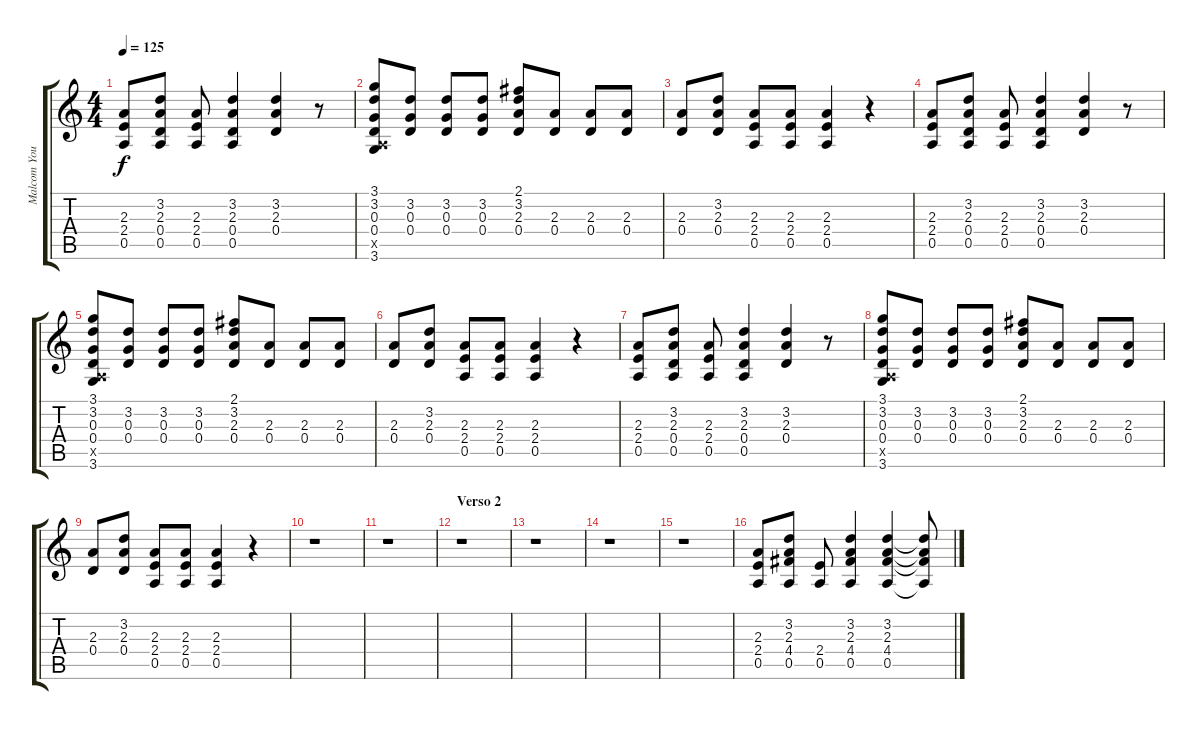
\track ("Malcom Young" "Malcom You") {instrument distortionguitar}
\staff {score tabs}
\tuning (E4 B3 G3 D3 A2 E2) {hide}
\ts (4 4)
\tempo 125
\clef g2
\ks c
(2.3 2.4 0.5).8{dy f} (3.2 2.3 0.4 0.5).8 (2.3 2.4 0.5).8 (3.2 2.3 0.4 0.5).4 (3.2 2.3 0.4).4 r.8 |
(3.1 3.2 0.3 0.4 0.5{x} 3.6).8 (3.2 0.3 0.4).8 (3.2 0.3 0.4).8 (3.2 0.3 0.4).8 (2.1 3.2 2.3 0.4).8 (2.3 0.4).8 (2.3 0.4).8 (2.3 0.4).8 |
(2.3 0.4).8 (3.2 2.3 0.4).8 (2.3 2.4 0.5).8 (2.3 2.4 0.5).8 (2.3 2.4 0.5).4 r.4 |
(2.3 2.4 0.5).8 (3.2 2.3 0.4 0.5).8 (2.3 2.4 0.5).8 (3.2 2.3 0.4 0.5).4 (3.2 2.3 0.4).4 r.8 |
(3.1 3.2 0.3 0.4 0.5{x} 3.6).8 (3.2 0.3 0.4).8 (3.2 0.3 0.4).8 (3.2 0.3 0.4).8 (2.1 3.2 2.3 0.4).8 (2.3 0.4).8 (2.3 0.4).8 (2.3 0.4).8 |
(2.3 0.4).8 (3.2 2.3 0.4).8 (2.3 2.4 0.5).8 (2.3 2.4 0.5).8 (2.3 2.4 0.5).4 r.4 |
(2.3 2.4 0.5).8 (3.2 2.3 0.4 0.5).8 (2.3 2.4 0.5).8 (3.2 2.3 0.4 0.5).4 (3.2 2.3 0.4).4 r.8 |
(3.1 3.2 0.3 0.4 0.5{x} 3.6).8 (3.2 0.3 0.4).8 (3.2 0.3 0.4).8 (3.2 0.3 0.4).8 (2.1 3.2 2.3 0.4).8 (2.3 0.4).8 (2.3 0.4).8 (2.3 0.4).8 |
(2.3 0.4).8 (3.2 2.3 0.4).8 (2.3 2.4 0.5).8 (2.3 2.4 0.5).8 (2.3 2.4 0.5).4 r.4 |
r.1 |
r.1 |
\section ("" "Verso 2")
r.1 |
r.1 |
r.1 |
r.1 |
(2.3 2.4 0.5).8 (3.2 2.3 4.4 0.5).8 (2.4 0.5).8 (3.2 2.3 4.4 0.5).4 (3.2 2.3 4.4 0.5).4 (3.2{t} 2.3{t} 4.4{t} 0.5{t}).8
